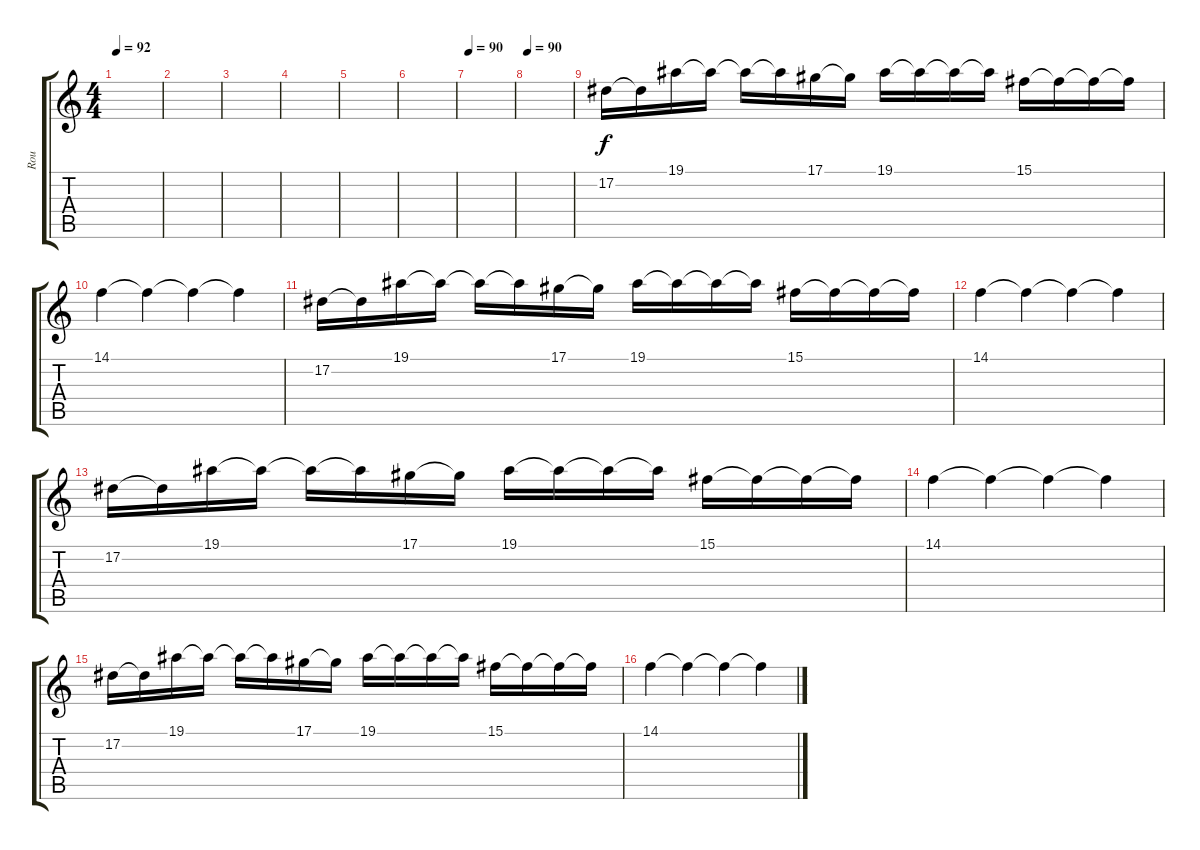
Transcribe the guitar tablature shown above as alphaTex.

\track ("Rou" "Rou") {instrument vibraphone}
\staff {score tabs}
\tuning (Eb4 Bb3 Gb3 Db3 Ab2 Db2) {hide}
\ts (4 4)
\tempo 92
\clef g2
\ks c
|
|
|
|
|
|
\tempo 90
|
\tempo 90
|
17.2.16 17.2{t}.16 19.1.16 19.1{t}.16 19.1{t}.16 19.1{t}.16 17.1.16 17.1{t}.16 19.1.16 19.1{t}.16 19.1{t}.16 19.1{t}.16 15.1.16 15.1{t}.16 15.1{t}.16 15.1{t}.16 |
14.1.4 14.1{t}.4 14.1{t}.4 14.1{t}.4 |
17.2.16 17.2{t}.16 19.1.16 19.1{t}.16 19.1{t}.16 19.1{t}.16 17.1.16 17.1{t}.16 19.1.16 19.1{t}.16 19.1{t}.16 19.1{t}.16 15.1.16 15.1{t}.16 15.1{t}.16 15.1{t}.16 |
14.1.4 14.1{t}.4 14.1{t}.4 14.1{t}.4 |
17.2.16 17.2{t}.16 19.1.16 19.1{t}.16 19.1{t}.16 19.1{t}.16 17.1.16 17.1{t}.16 19.1.16 19.1{t}.16 19.1{t}.16 19.1{t}.16 15.1.16 15.1{t}.16 15.1{t}.16 15.1{t}.16 |
14.1.4 14.1{t}.4 14.1{t}.4 14.1{t}.4 |
17.2.16 17.2{t}.16 19.1.16 19.1{t}.16 19.1{t}.16 19.1{t}.16 17.1.16 17.1{t}.16 19.1.16 19.1{t}.16 19.1{t}.16 19.1{t}.16 15.1.16 15.1{t}.16 15.1{t}.16 15.1{t}.16 |
14.1.4 14.1{t}.4 14.1{t}.4 14.1{t}.4
